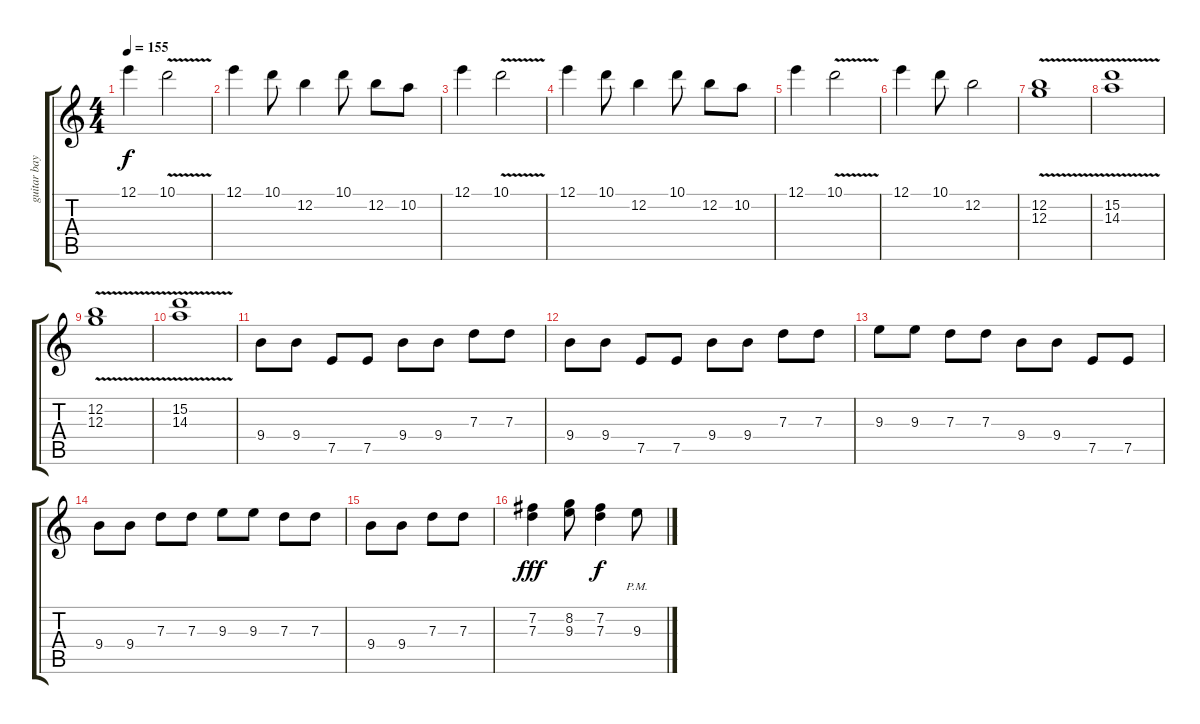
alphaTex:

\track ("guitar bayly" "guitar bay") {instrument distortionguitar}
\staff {score tabs}
\tuning (E4 B3 G3 D3 A2 E2) {hide}
\ts (4 4)
\tempo 155
\clef g2
\ks c
12.1.4{dy f} 10.1{v}.2 |
12.1.4 10.1.8 12.2.4 10.1.8 12.2.8 10.2.8 |
12.1.4 10.1{v}.2 |
12.1.4 10.1.8 12.2.4 10.1.8 12.2.8 10.2.8 |
12.1.4 10.1{v}.2 |
12.1.4 10.1.8 12.2.2 |
(12.2{v} 12.3).1 |
(15.2{v} 14.3).1 |
(12.2{v} 12.3).1 |
(15.2{v} 14.3).1 |
9.4.8 9.4.8 7.5.8 7.5.8 9.4.8 9.4.8 7.3.8 7.3.8 |
9.4.8 9.4.8 7.5.8 7.5.8 9.4.8 9.4.8 7.3.8 7.3.8 |
9.3.8 9.3.8 7.3.8 7.3.8 9.4.8 9.4.8 7.5.8 7.5.8 |
9.4.8 9.4.8 7.3.8 7.3.8 9.3.8 9.3.8 7.3.8 7.3.8 |
9.4.8 9.4.8 7.3.8 7.3.8 |
(7.2 7.3).4{dy fff} (8.2 9.3).8 (7.2 7.3).4{dy f} 9.3{pm}.8
